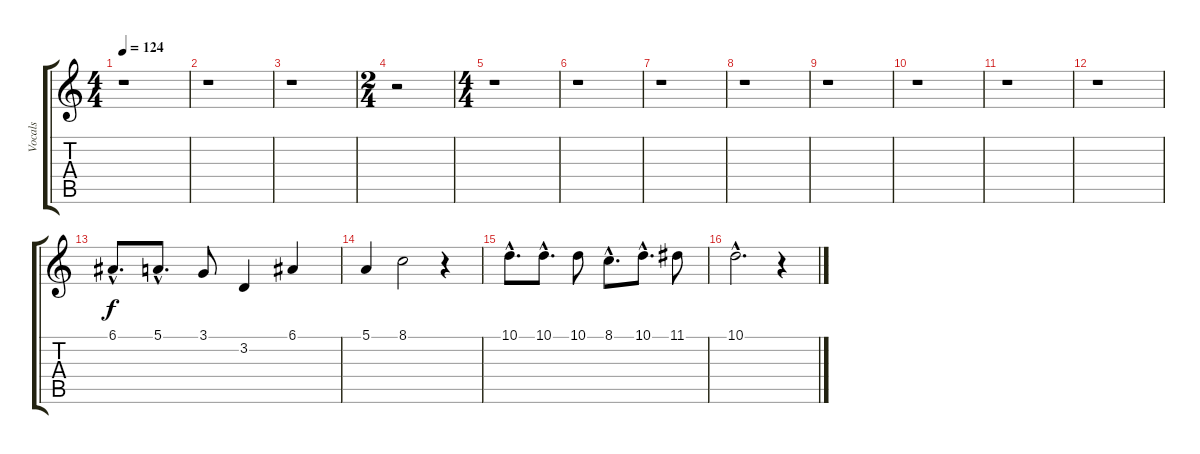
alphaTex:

\track ("Vocals" "Vocals") {instrument lead6voice}
\staff {score tabs}
\tuning (E4 B3 G3 D3 A2 E2) {hide}
\ts (4 4)
\tempo 124
\clef g2
\ks c
r.1{dy f} |
r.1 |
r.1 |
\ts (2 4)
r.2 |
\ts (4 4)
r.1 |
r.1 |
r.1 |
r.1 |
r.1 |
r.1 |
r.1 |
r.1 |
6.1{hac}.8{d} 5.1{hac}.8{d} 3.1.8 3.2.4 6.1.4 |
5.1.4 8.1.2 r.4 |
10.1{hac}.8{d} 10.1{hac}.8{d} 10.1.8 8.1{hac}.8{d} 10.1{hac}.8{d} 11.1.8 |
10.1{hac}.2{d} r.4
